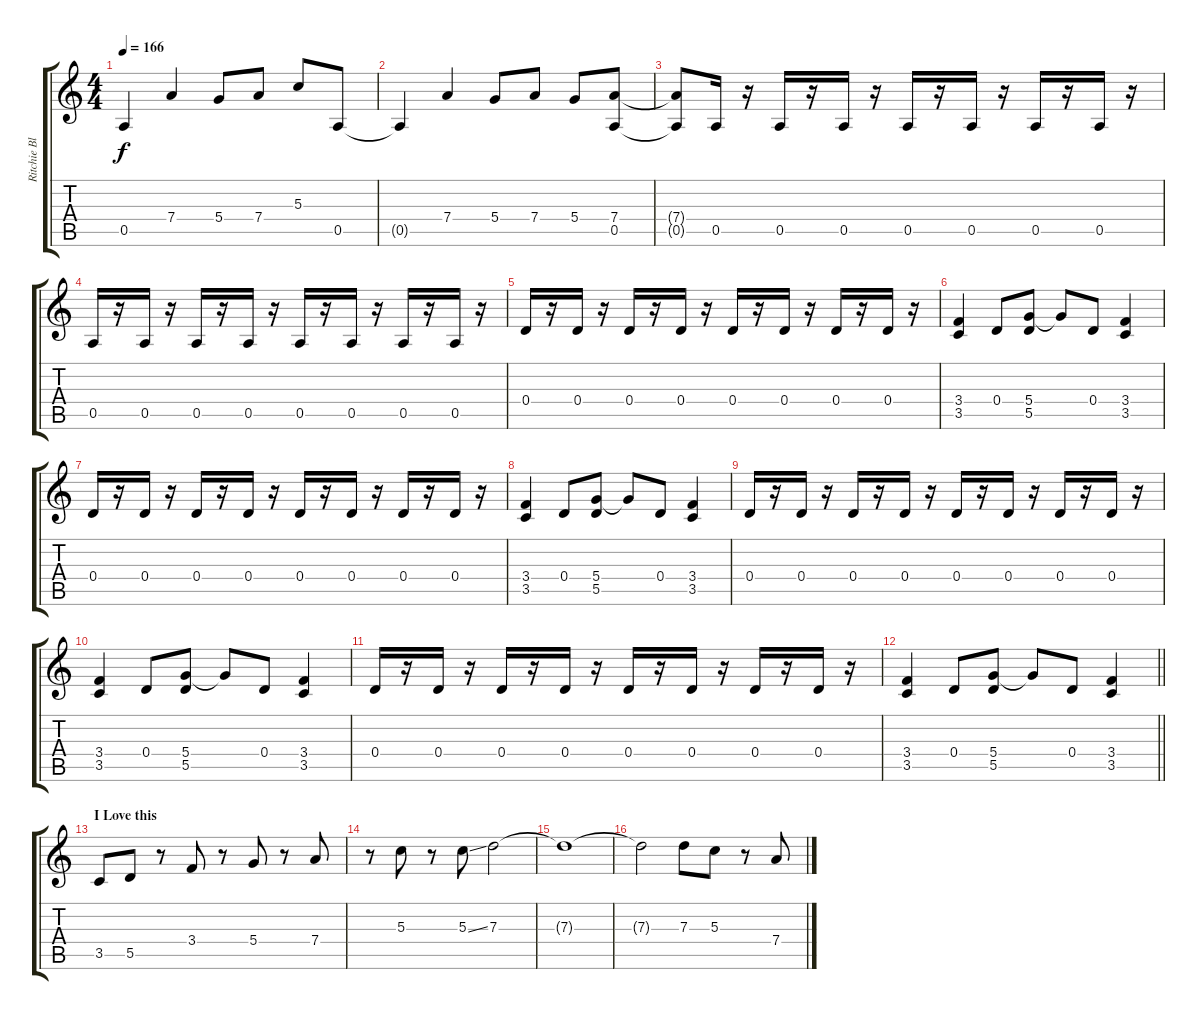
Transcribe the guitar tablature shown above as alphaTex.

\track ("Ritchie Blackmore" "Ritchie Bl") {instrument distortionguitar}
\staff {score tabs}
\tuning (E4 B3 G3 D3 A2 E2) {hide}
\ts (4 4)
\tempo 166
\clef g2
\ks c
0.5.4{dy f} 7.4.4 5.4.8 7.4.8 5.3.8 0.5.8 |
0.5{t}.4 7.4.4 5.4.8 7.4.8 5.4.8 (7.4 0.5).8 |
(7.4{t} 0.5{t}).8 0.5.16 r.16 0.5.16 r.16 0.5.16 r.16 0.5.16 r.16 0.5.16 r.16 0.5.16 r.16 0.5.16 r.16 |
0.5.16 r.16 0.5.16 r.16 0.5.16 r.16 0.5.16 r.16 0.5.16 r.16 0.5.16 r.16 0.5.16 r.16 0.5.16 r.16 |
0.4.16 r.16 0.4.16 r.16 0.4.16 r.16 0.4.16 r.16 0.4.16 r.16 0.4.16 r.16 0.4.16 r.16 0.4.16 r.16 |
(3.4 3.5).4 0.4.8 (5.4 5.5).8 5.4{t}.8 0.4.8 (3.4 3.5).4 |
0.4.16 r.16 0.4.16 r.16 0.4.16 r.16 0.4.16 r.16 0.4.16 r.16 0.4.16 r.16 0.4.16 r.16 0.4.16 r.16 |
(3.4 3.5).4 0.4.8 (5.4 5.5).8 5.4{t}.8 0.4.8 (3.4 3.5).4 |
0.4.16 r.16 0.4.16 r.16 0.4.16 r.16 0.4.16 r.16 0.4.16 r.16 0.4.16 r.16 0.4.16 r.16 0.4.16 r.16 |
(3.4 3.5).4 0.4.8 (5.4 5.5).8 5.4{t}.8 0.4.8 (3.4 3.5).4 |
0.4.16 r.16 0.4.16 r.16 0.4.16 r.16 0.4.16 r.16 0.4.16 r.16 0.4.16 r.16 0.4.16 r.16 0.4.16 r.16 |
\barLineRight lightlight
(3.4 3.5).4 0.4.8 (5.4 5.5).8 5.4{t}.8 0.4.8 (3.4 3.5).4 |
\section ("" "I Love this")
3.5.8 5.5.8 r.8 3.4.8 r.8 5.4.8 r.8 7.4.8 |
r.8 5.3.8 r.8 5.3{ss}.8 7.3.2 |
7.3{t}.1 |
7.3{t}.2 7.3.8 5.3.8 r.8 7.4.8
